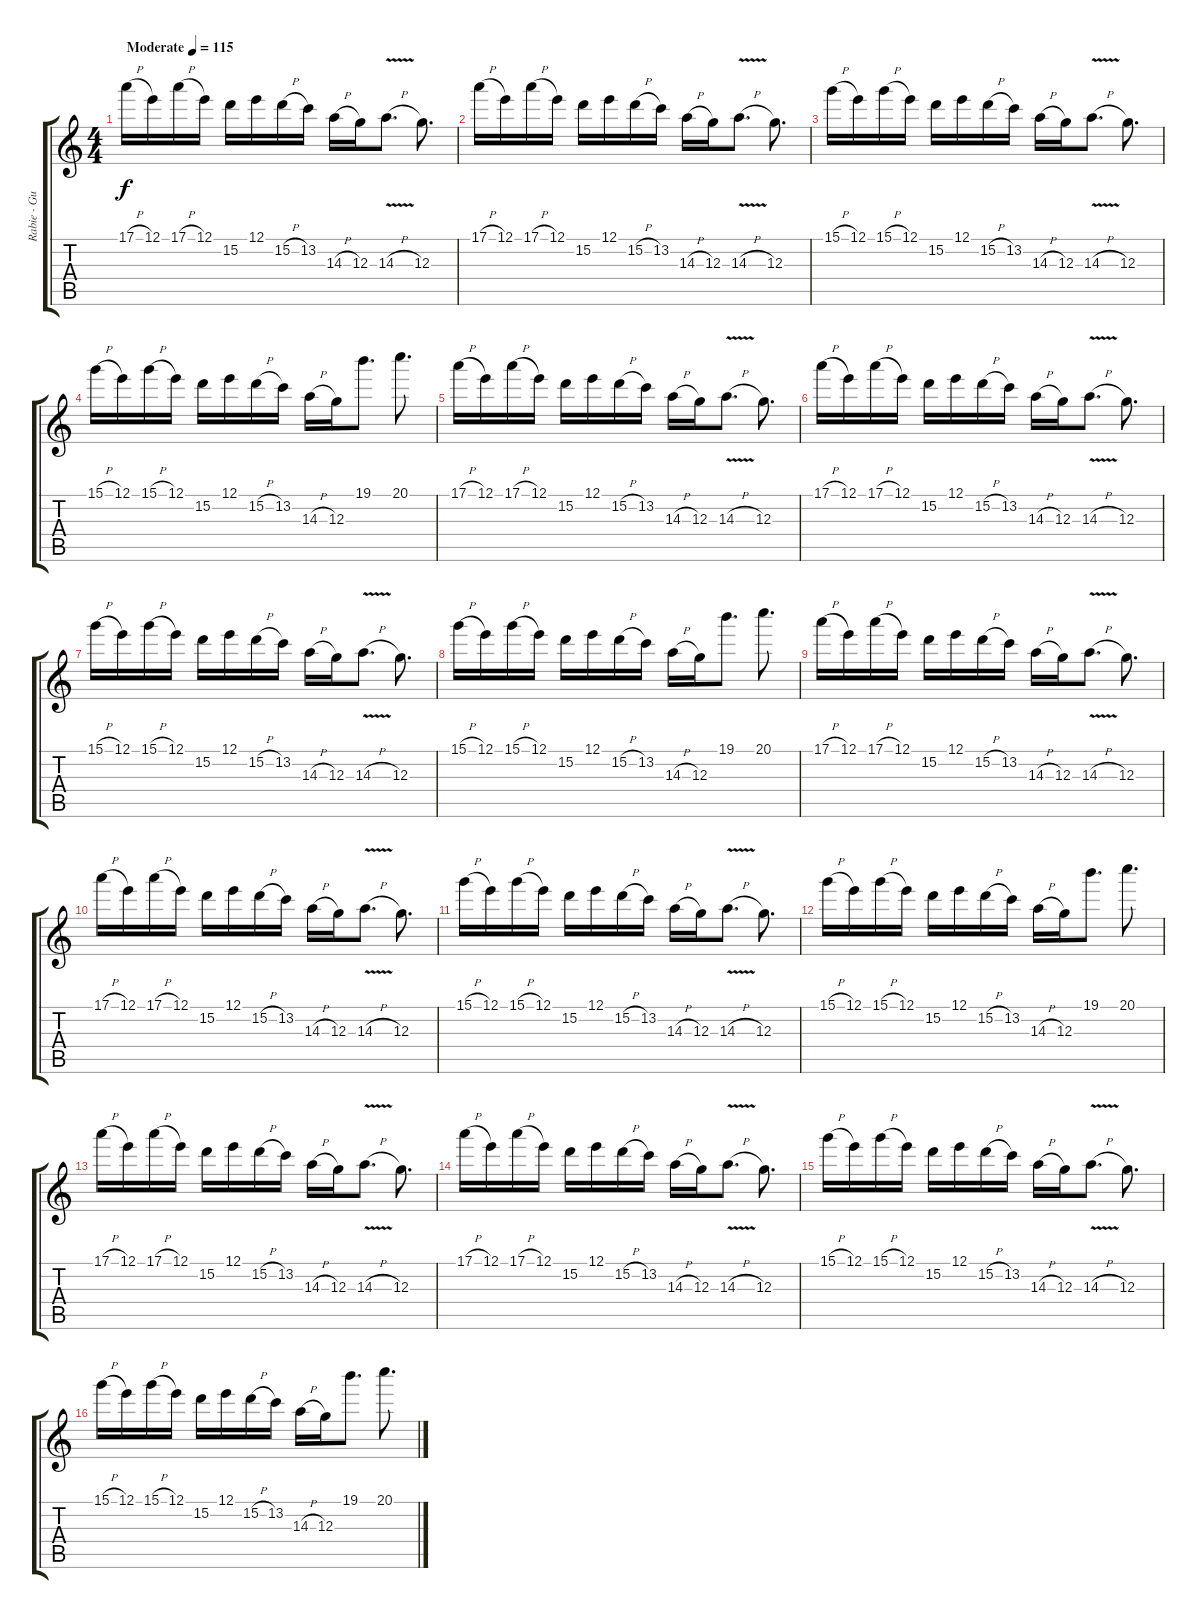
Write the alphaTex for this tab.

\track ("Rabie - Guitar" "Rabie - Gu") {instrument electricguitarjazz}
\staff {score tabs}
\tuning (E4 B3 G3 D3 A2 E2) {hide}
\ts (4 4)
\tempo (115 "Moderate")
\clef g2
\ks c
17.1{h}.16{dy f instrument electricguitarjazz} 12.1.16 17.1{h}.16 12.1.16 15.2.16 12.1.16 15.2{h}.16 13.2.16 14.3{h}.16 12.3.16 14.3{v h}.8{d} 12.3.8{d} |
17.1{h}.16 12.1.16 17.1{h}.16 12.1.16 15.2.16 12.1.16 15.2{h}.16 13.2.16 14.3{h}.16 12.3.16 14.3{v h}.8{d} 12.3.8{d} |
15.1{h}.16 12.1.16 15.1{h}.16 12.1.16 15.2.16 12.1.16 15.2{h}.16 13.2.16 14.3{h}.16 12.3.16 14.3{v h}.8{d} 12.3.8{d} |
15.1{h}.16 12.1.16 15.1{h}.16 12.1.16 15.2.16 12.1.16 15.2{h}.16 13.2.16 14.3{h}.16 12.3.16 19.1.8{d} 20.1.8{d} |
17.1{h}.16 12.1.16 17.1{h}.16 12.1.16 15.2.16 12.1.16 15.2{h}.16 13.2.16 14.3{h}.16 12.3.16 14.3{v h}.8{d} 12.3.8{d} |
17.1{h}.16 12.1.16 17.1{h}.16 12.1.16 15.2.16 12.1.16 15.2{h}.16 13.2.16 14.3{h}.16 12.3.16 14.3{v h}.8{d} 12.3.8{d} |
15.1{h}.16 12.1.16 15.1{h}.16 12.1.16 15.2.16 12.1.16 15.2{h}.16 13.2.16 14.3{h}.16 12.3.16 14.3{v h}.8{d} 12.3.8{d} |
15.1{h}.16 12.1.16 15.1{h}.16 12.1.16 15.2.16 12.1.16 15.2{h}.16 13.2.16 14.3{h}.16 12.3.16 19.1.8{d} 20.1.8{d} |
17.1{h}.16 12.1.16 17.1{h}.16 12.1.16 15.2.16 12.1.16 15.2{h}.16 13.2.16 14.3{h}.16 12.3.16 14.3{v h}.8{d} 12.3.8{d} |
17.1{h}.16 12.1.16 17.1{h}.16 12.1.16 15.2.16 12.1.16 15.2{h}.16 13.2.16 14.3{h}.16 12.3.16 14.3{v h}.8{d} 12.3.8{d} |
15.1{h}.16 12.1.16 15.1{h}.16 12.1.16 15.2.16 12.1.16 15.2{h}.16 13.2.16 14.3{h}.16 12.3.16 14.3{v h}.8{d} 12.3.8{d} |
15.1{h}.16 12.1.16 15.1{h}.16 12.1.16 15.2.16 12.1.16 15.2{h}.16 13.2.16 14.3{h}.16 12.3.16 19.1.8{d} 20.1.8{d} |
17.1{h}.16 12.1.16 17.1{h}.16 12.1.16 15.2.16 12.1.16 15.2{h}.16 13.2.16 14.3{h}.16 12.3.16 14.3{v h}.8{d} 12.3.8{d} |
17.1{h}.16 12.1.16 17.1{h}.16 12.1.16 15.2.16 12.1.16 15.2{h}.16 13.2.16 14.3{h}.16 12.3.16 14.3{v h}.8{d} 12.3.8{d} |
15.1{h}.16 12.1.16 15.1{h}.16 12.1.16 15.2.16 12.1.16 15.2{h}.16 13.2.16 14.3{h}.16 12.3.16 14.3{v h}.8{d} 12.3.8{d} |
15.1{h}.16 12.1.16 15.1{h}.16 12.1.16 15.2.16 12.1.16 15.2{h}.16 13.2.16 14.3{h}.16 12.3.16 19.1.8{d} 20.1.8{d}
